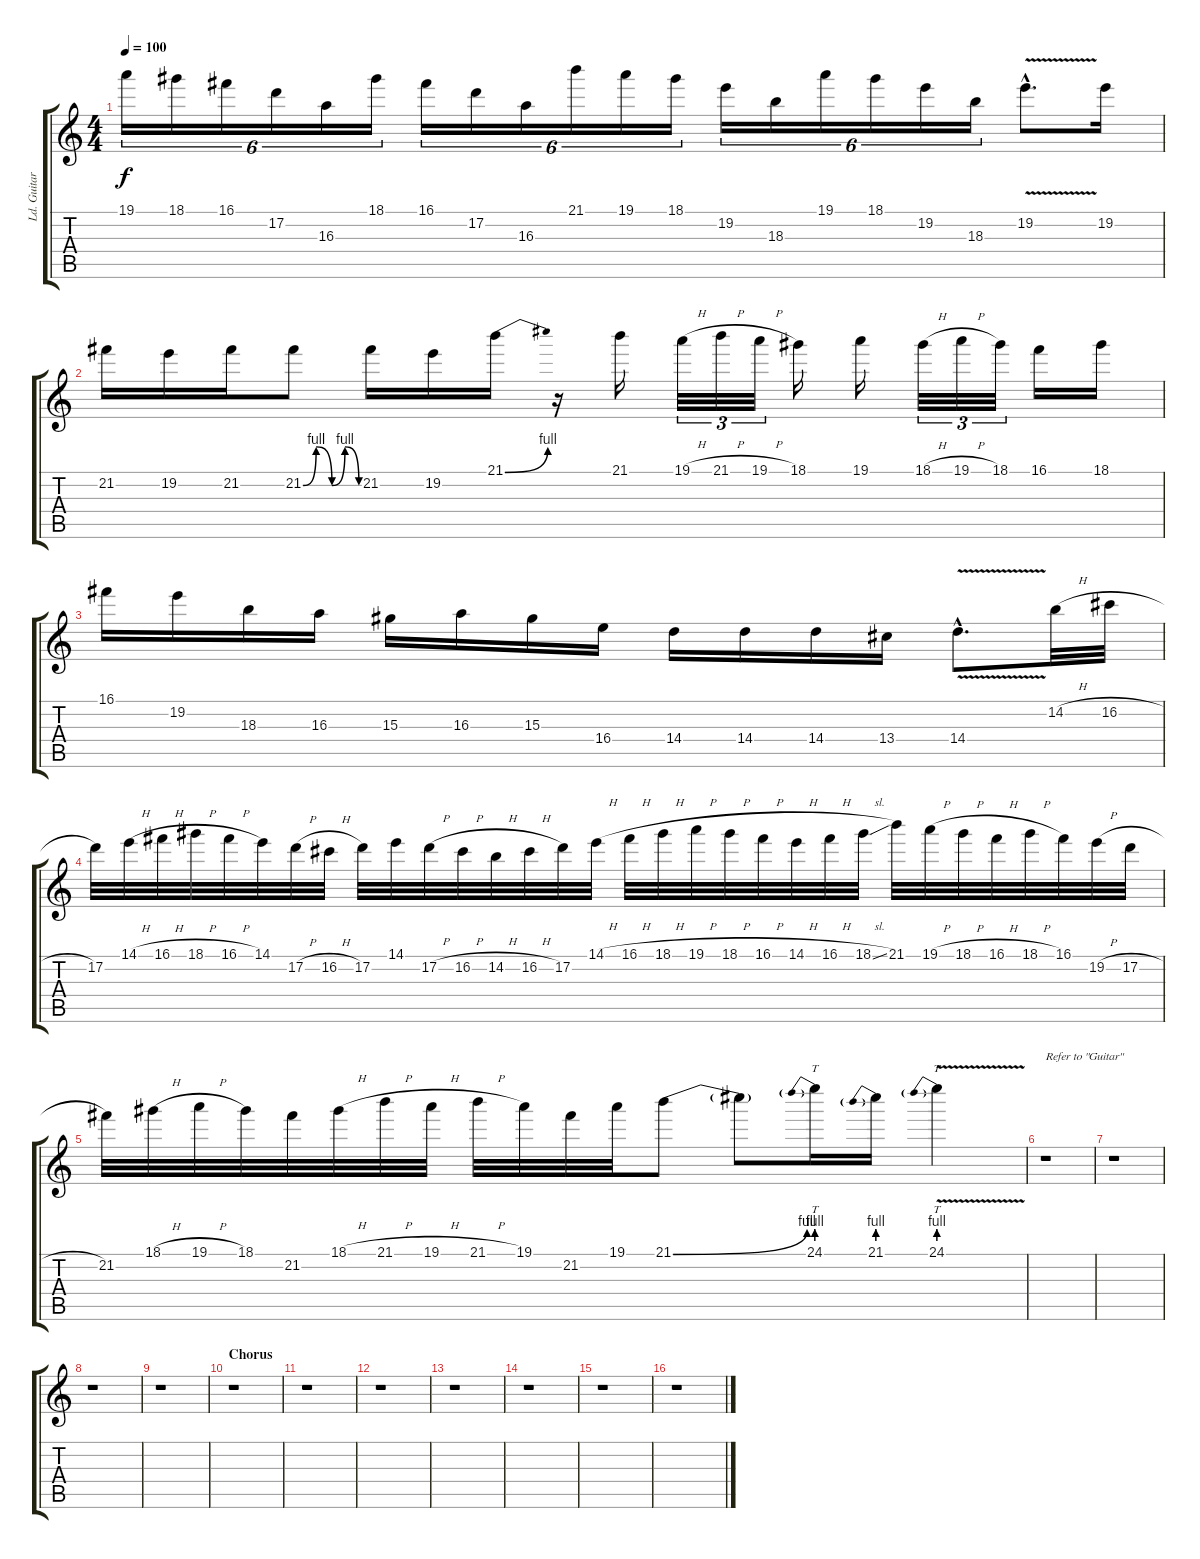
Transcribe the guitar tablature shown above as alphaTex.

\track ("Ld. Guitar" "Ld. Guitar") {instrument distortionguitar}
\staff {score tabs}
\tuning (D4 A3 F3 C3 G2 D2) {hide}
\ts (4 4)
\tempo 100
\clef g2
\ks c
19.1.16{tu (6 4) dy f} 18.1.16{tu (6 4)} 16.1.16{tu (6 4)} 17.2.16{tu (6 4)} 16.3.16{tu (6 4)} 18.1.16{tu (6 4)} 16.1.16{tu (6 4)} 17.2.16{tu (6 4)} 16.3.16{tu (6 4)} 21.1.16{tu (6 4)} 19.1.16{tu (6 4)} 18.1.16{tu (6 4)} 19.2.16{tu (6 4)} 18.3.16{tu (6 4)} 19.1.16{tu (6 4)} 18.1.16{tu (6 4)} 19.2.16{tu (6 4)} 18.3.16{tu (6 4)} 19.2{v hac}.8{d} 19.2.16 |
21.2.16 19.2.16 21.2.16 21.2{be (custom 0 0 14 4 31 0 45 4 60 0)}.8 21.2.16 19.2.16 21.1{be (bend 0 0 60 4)}.16 r.16 21.1.16 19.1{h}.32{tu (3 2)} 21.1{h}.32{tu (3 2)} 19.1{h}.32{tu (3 2)} 18.1.16 19.1.16 18.1{h}.32{tu (3 2)} 19.1{h}.32{tu (3 2)} 18.1.32{tu (3 2)} 16.1.16 18.1.16 |
16.1.16 19.2.16 18.3.16 16.3.16 15.3.16 16.3.16 15.3.16 16.4.16 14.4.16 14.4.16 14.4.16 13.4.16 14.4{v hac}.8{d} 14.2{h}.32 16.2{h}.32 |
17.2.32 14.1{h}.32 16.1{h}.32 18.1{h}.32 16.1{h}.32 14.1.32 17.2{h}.32 16.2{h}.32 17.2.32 14.1.32 17.2{h}.32 16.2{h}.32 14.2{h}.32 16.2{h}.32 17.2.32 14.1{h}.32 16.1{h}.32 18.1{h}.32 19.1{h}.32 18.1{h}.32 16.1{h}.32 14.1{h}.32 16.1{h}.32 18.1{sl}.32 21.1.32 19.1{h}.32 18.1{h}.32 16.1{h}.32 18.1{h}.32 16.1.32 19.2{h}.32 17.2{h}.32 |
21.2.32 18.1{h}.32 19.1{h}.32 18.1.32 21.2.32 18.1{h}.32 21.1{h}.32 19.1{h}.32 21.1{h}.32 19.1.32 21.2.32 19.1.32 21.1{be (bend 0 0 60 4)}.8 21.1{t}.8 24.1{be (prebend 0 4 60 4)}.16{tt} 21.1{be (prebend 0 4 60 4)}.16 24.1{be (prebend 0 4 60 4) v}.4{tt} |
r.1{txt "Refer to \"Guitar\""} |
r.1 |
r.1 |
r.1 |
\section ("" "Chorus")
r.1 |
r.1 |
r.1 |
r.1 |
r.1 |
r.1 |
r.1
